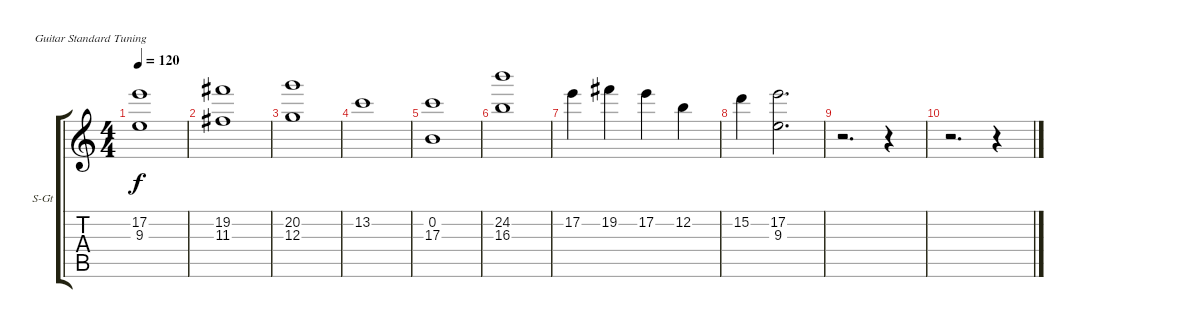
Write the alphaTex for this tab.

\bracketExtendMode groupsimilarinstruments
\firstSystemTrackNameOrientation horizontal
\otherSystemsTrackNameOrientation horizontal
\track ("Синтезатор I" "S-Gt") {instrument voiceoohs}
\staff {score tabs}
\tuning (E4 B3 G3 D3 A2 E2)
\displaytranspose 12
\ts (4 4)
\tempo 120
\clef g2
\ks c
(17.2 9.3).1{dy f} |
(19.2 11.3).1 |
(20.2 12.3).1 |
13.2.1 |
(0.2 17.3).1 |
(24.2 16.3).1 |
17.2.4 19.2.4 17.2.4 12.2.4 |
15.2.4 (17.2 9.3).2{d} |
r.2{d} r.4 |
r.2{d} r.4
